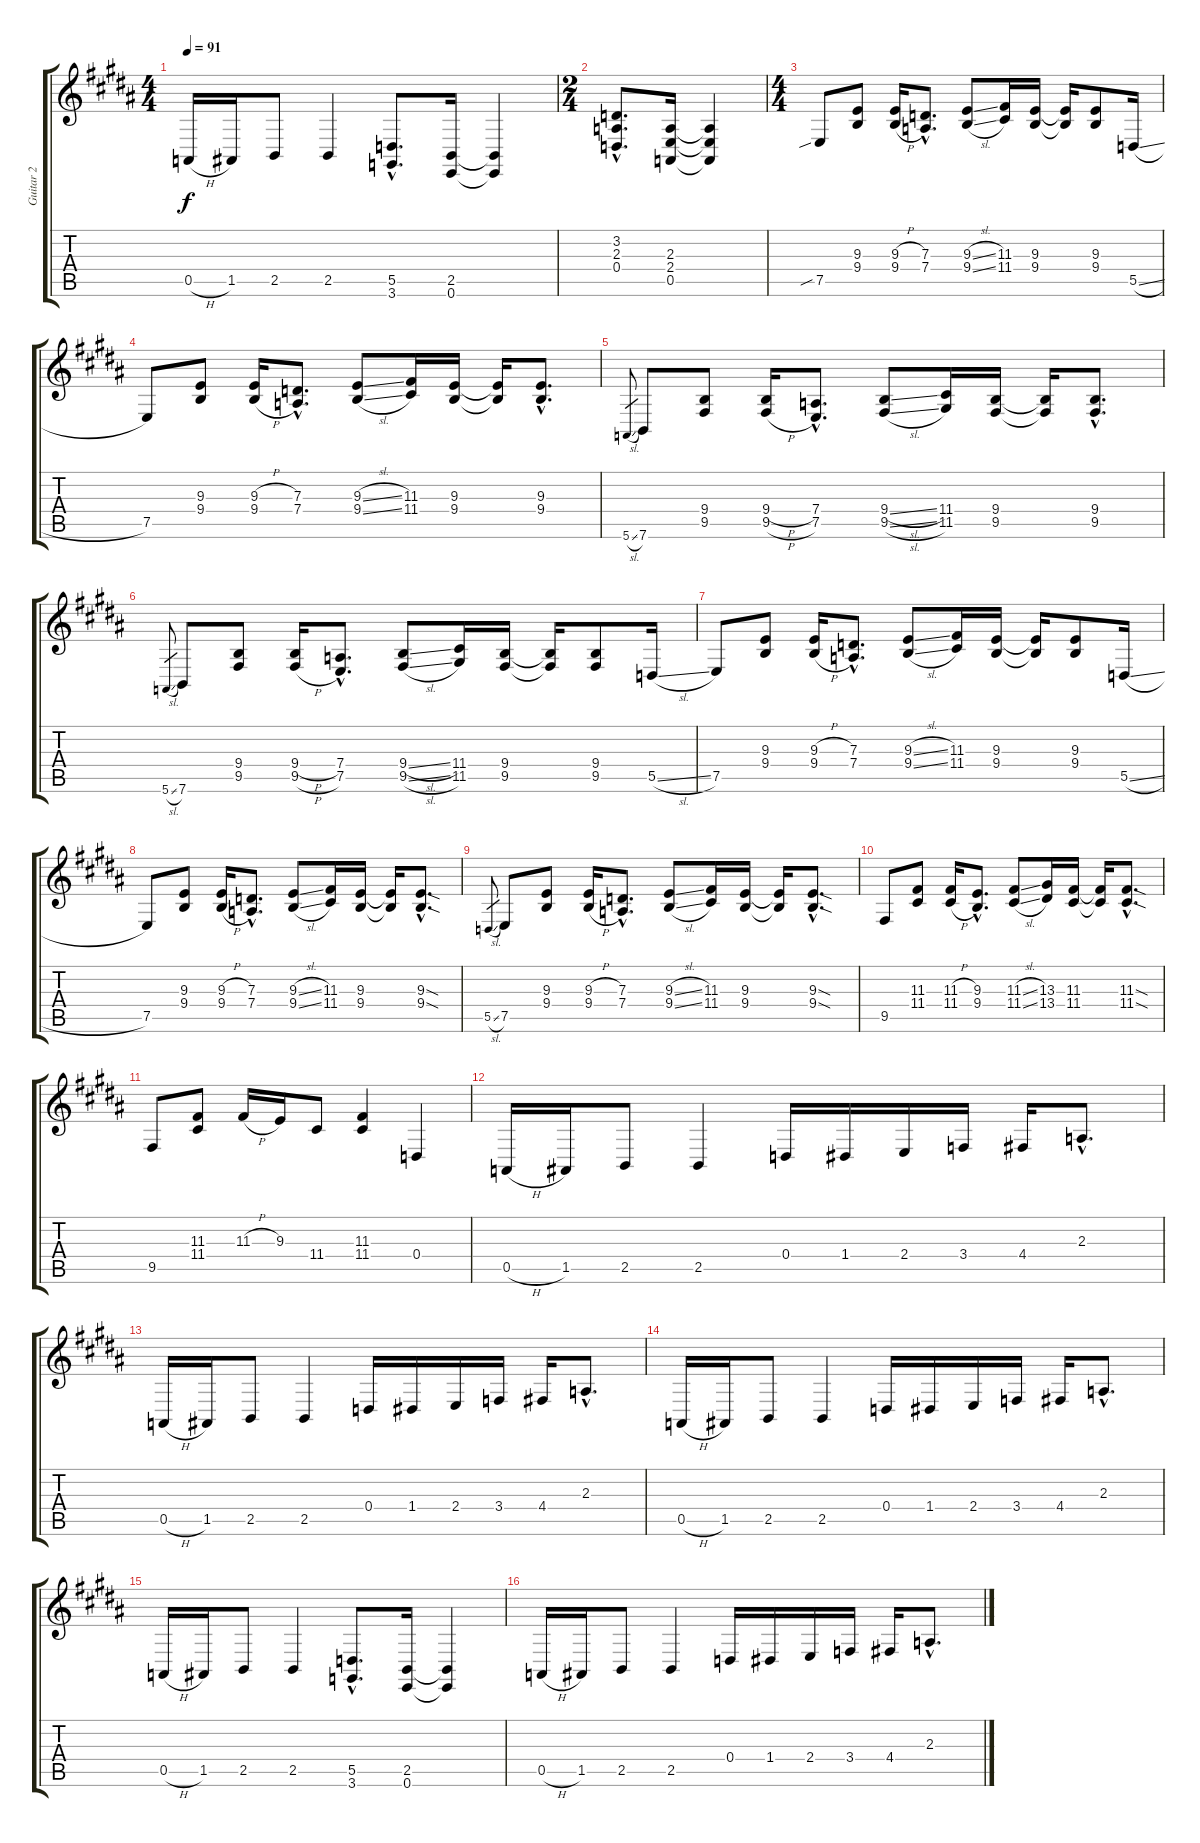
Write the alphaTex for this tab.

\track ("Guitar 2" "Guitar 2") {instrument lead5charang}
\staff {score tabs}
\tuning (E4 B3 G3 D3 A2 E2) {hide}
\ts (4 4)
\tempo 91
\clef g2
\ks b
0.5{h}.16{dy f} 1.5.16 2.5.8 2.5.4 (5.5{hac} 3.6{hac}).8{d} (2.5 0.6).16 (2.5{t} 0.6{t}).4 |
\ts (2 4)
(3.2{hac} 2.3{hac} 0.4{hac}).8{d} (2.3 2.4 0.5).16 (2.3{t} 2.4{t} 0.5{t}).4 |
\ts (4 4)
7.5{sib}.8 (9.3 9.4).8 (9.3{h} 9.4{h}).16 (7.3{hac} 7.4{hac}).8{d} (9.3{sl} 9.4{sl}).8 (11.3 11.4).16 (9.3 9.4).16 (9.3{t} 9.4{t}).16 (9.3 9.4).8 5.5{sl}.16 |
7.5.8 (9.3 9.4).8 (9.3{h} 9.4{h}).16 (7.3{hac} 7.4{hac}).8{d} (9.3{sl} 9.4{sl}).8 (11.3 11.4).16 (9.3 9.4).16 (9.3{t} 9.4{t}).16 (9.3{hac} 9.4{hac}).8{d} |
5.6{sl}.8{gr} 7.6.8 (9.4 9.5).8 (9.4{h} 9.5{h}).16 (7.4{hac} 7.5{hac}).8{d} (9.4{sl} 9.5{sl}).8 (11.4 11.5).16 (9.4 9.5).16 (9.4{t} 9.5{t}).16 (9.4{hac} 9.5{hac}).8{d} |
5.6{sl}.8{gr} 7.6.8 (9.4 9.5).8 (9.4{h} 9.5{h}).16 (7.4{hac} 7.5{hac}).8{d} (9.4{sl} 9.5{sl}).8 (11.4 11.5).16 (9.4 9.5).16 (9.4{t} 9.5{t}).16 (9.4 9.5).8 5.5{sl}.16 |
7.5.8 (9.3 9.4).8 (9.3{h} 9.4{h}).16 (7.3{hac} 7.4{hac}).8{d} (9.3{sl} 9.4{sl}).8 (11.3 11.4).16 (9.3 9.4).16 (9.3{t} 9.4{t}).16 (9.3 9.4).8 5.5{sl}.16 |
7.5.8 (9.3 9.4).8 (9.3{h} 9.4{h}).16 (7.3{hac} 7.4{hac}).8{d} (9.3{sl} 9.4{sl}).8 (11.3 11.4).16 (9.3 9.4).16 (9.3{t} 9.4{t}).16 (9.3{sod hac} 9.4{sod hac}).8{d} |
5.5{sl}.8{gr} 7.5.8 (9.3 9.4).8 (9.3{h} 9.4{h}).16 (7.3{hac} 7.4{hac}).8{d} (9.3{sl} 9.4{sl}).8 (11.3 11.4).16 (9.3 9.4).16 (9.3{t} 9.4{t}).16 (9.3{sod hac} 9.4{sod hac}).8{d} |
9.5.8 (11.3 11.4).8 (11.3{h} 11.4{h}).16 (9.3{hac} 9.4{hac}).8{d} (11.3{sl} 11.4{sl}).8 (13.3 13.4).16 (11.3 11.4).16 (11.3{t} 11.4{t}).16 (11.3{sod hac} 11.4{sod hac}).8{d} |
9.5.8 (11.3 11.4).8 11.3{h}.16 9.3.16 11.4.8 (11.3 11.4).4 0.4.4 |
0.5{h}.16 1.5.16 2.5.8 2.5.4 0.4.16 1.4.16 2.4.16 3.4.16 4.4.16 2.3{hac}.8{d} |
0.5{h}.16 1.5.16 2.5.8 2.5.4 0.4.16 1.4.16 2.4.16 3.4.16 4.4.16 2.3{hac}.8{d} |
0.5{h}.16 1.5.16 2.5.8 2.5.4 0.4.16 1.4.16 2.4.16 3.4.16 4.4.16 2.3{hac}.8{d} |
0.5{h}.16 1.5.16 2.5.8 2.5.4 (5.5{hac} 3.6{hac}).8{d} (2.5 0.6).16 (2.5{t} 0.6{t}).4 |
0.5{h}.16 1.5.16 2.5.8 2.5.4 0.4.16 1.4.16 2.4.16 3.4.16 4.4.16 2.3{hac}.8{d}
